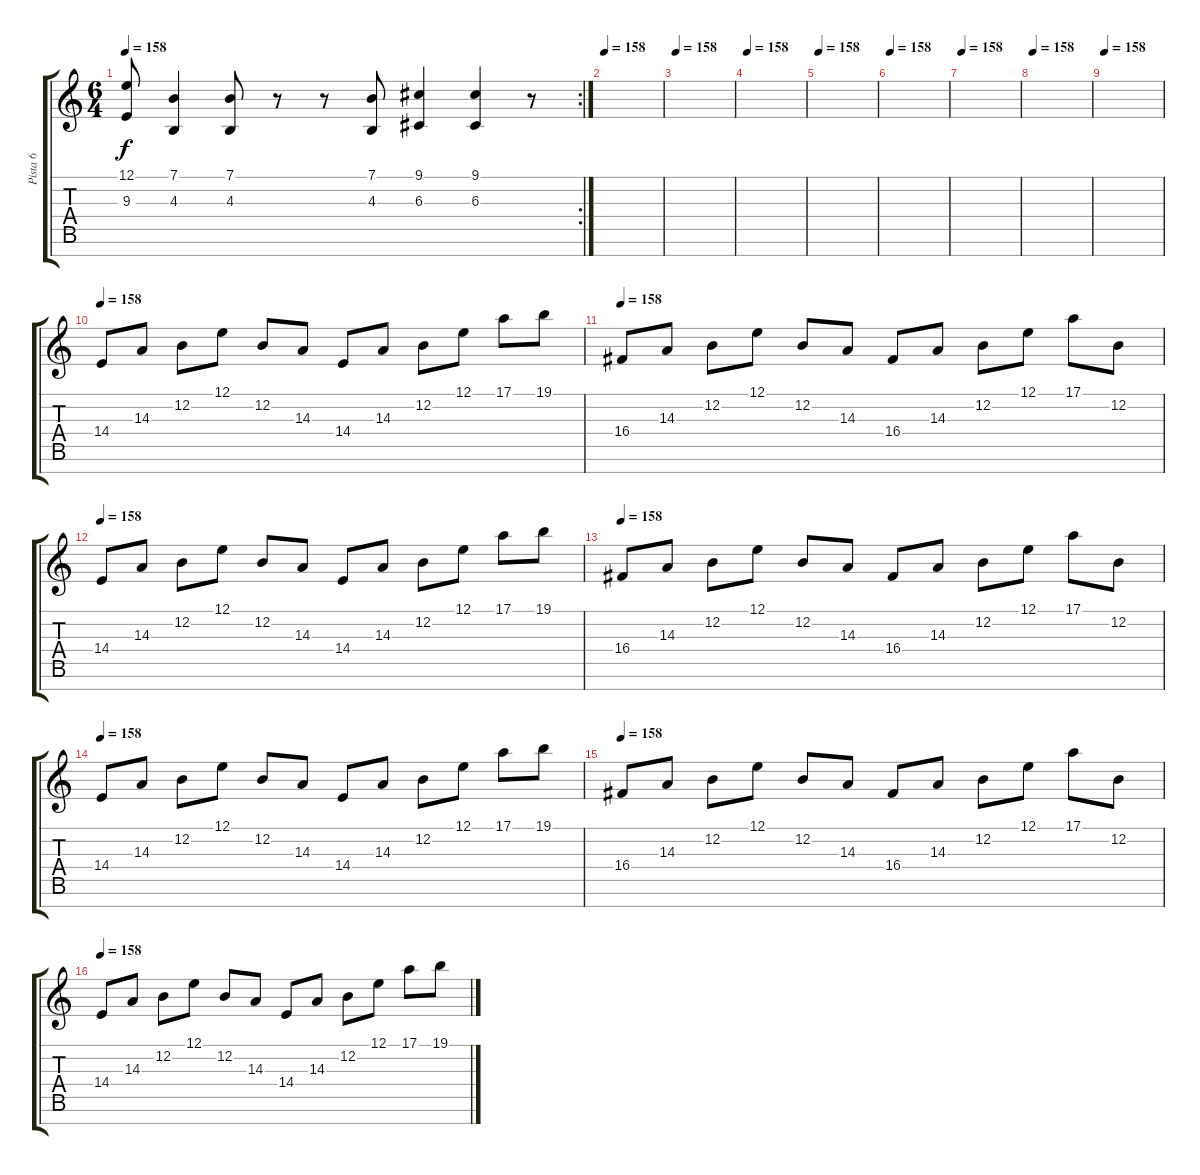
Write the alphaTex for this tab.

\track ("Pista 6" "Pista 6") {instrument stringensemble1}
\staff {score tabs}
\tuning (E4 B3 G3 D3 A2 E2 B1) {hide}
\rc 2
\ts (6 4)
\tempo 158
\clef g2
\ks c
(12.1 9.3).8{dy f} (7.1 4.3).4 (7.1 4.3).8 r.8 r.8 (7.1 4.3).8 (9.1 6.3).4 (9.1 6.3).4 r.8 |
\tempo 158
|
\tempo 158
|
\tempo 158
|
\tempo 158
|
\tempo 158
|
\tempo 158
|
\tempo 158
|
\tempo 158
|
\tempo 158
14.4.8{instrument fx1rain} 14.3.8 12.2.8 12.1.8 12.2.8 14.3.8 14.4.8 14.3.8 12.2.8 12.1.8 17.1.8 19.1.8 |
\tempo 158
16.4.8{instrument fx1rain} 14.3.8 12.2.8 12.1.8 12.2.8 14.3.8 16.4.8 14.3.8 12.2.8 12.1.8 17.1.8 12.2.8 |
\tempo 158
14.4.8{instrument fx1rain} 14.3.8 12.2.8 12.1.8 12.2.8 14.3.8 14.4.8 14.3.8 12.2.8 12.1.8 17.1.8 19.1.8 |
\tempo 158
16.4.8{instrument fx1rain} 14.3.8 12.2.8 12.1.8 12.2.8 14.3.8 16.4.8 14.3.8 12.2.8 12.1.8 17.1.8 12.2.8 |
\tempo 158
14.4.8{instrument fx1rain} 14.3.8 12.2.8 12.1.8 12.2.8 14.3.8 14.4.8 14.3.8 12.2.8 12.1.8 17.1.8 19.1.8 |
\tempo 158
16.4.8{instrument fx1rain} 14.3.8 12.2.8 12.1.8 12.2.8 14.3.8 16.4.8 14.3.8 12.2.8 12.1.8 17.1.8 12.2.8 |
\tempo 158
14.4.8{instrument fx1rain} 14.3.8 12.2.8 12.1.8 12.2.8 14.3.8 14.4.8 14.3.8 12.2.8 12.1.8 17.1.8 19.1.8
